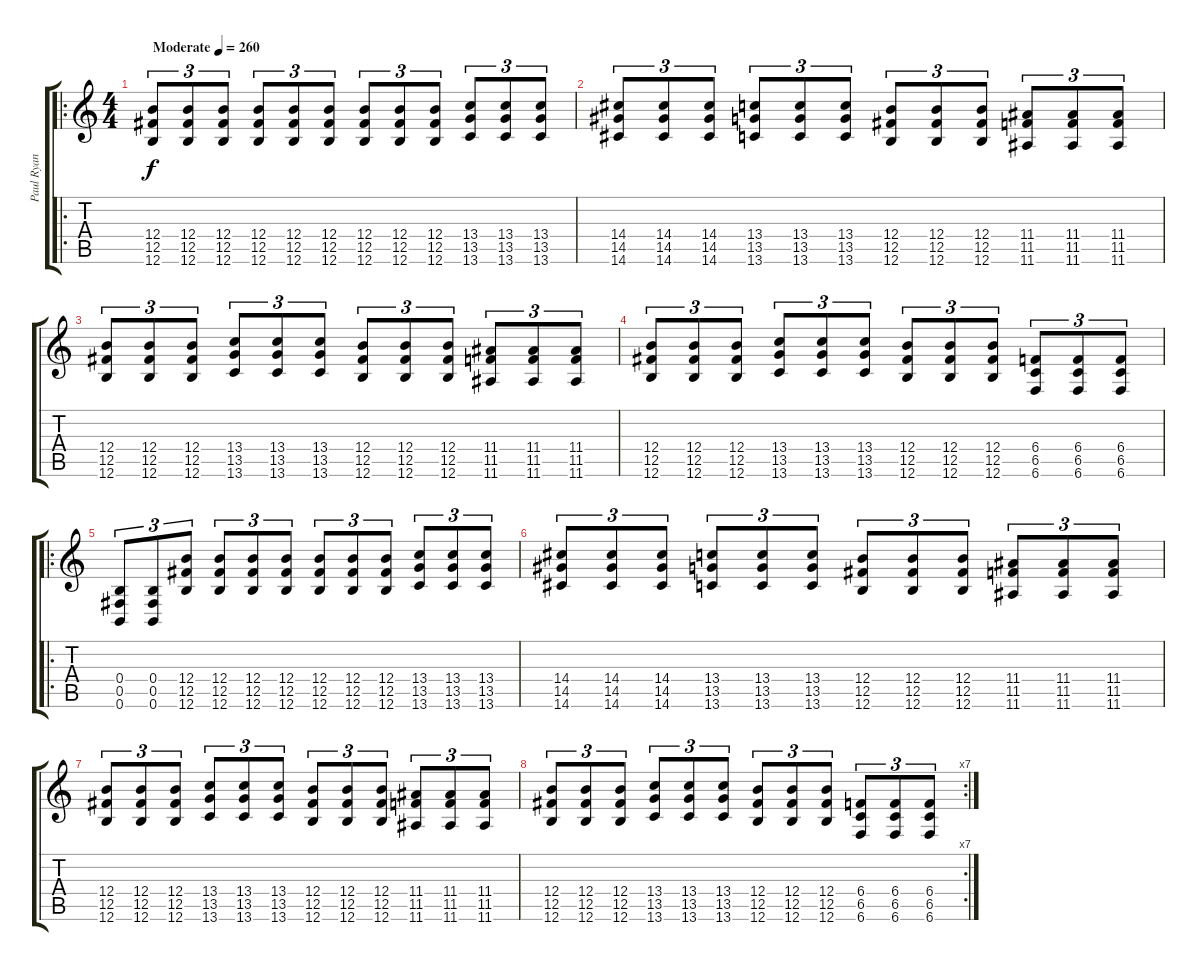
\track ("Paul Ryan" "Paul Ryan") {instrument distortionguitar}
\staff {score tabs}
\tuning (Db4 Ab3 E3 B2 Gb2 B1) {hide}
\ro
\ts (4 4)
\tempo (260 "Moderate")
\clef g2
\ks c
(12.4 12.5 12.6).8{tu (3 2) dy f instrument distortionguitar} (12.4 12.5 12.6).8{tu (3 2)} (12.4 12.5 12.6).8{tu (3 2)} (12.4 12.5 12.6).8{tu (3 2)} (12.4 12.5 12.6).8{tu (3 2)} (12.4 12.5 12.6).8{tu (3 2)} (12.4 12.5 12.6).8{tu (3 2)} (12.4 12.5 12.6).8{tu (3 2)} (12.4 12.5 12.6).8{tu (3 2)} (13.4 13.5 13.6).8{tu (3 2)} (13.4 13.5 13.6).8{tu (3 2)} (13.4 13.5 13.6).8{tu (3 2)} |
(14.4 14.5 14.6).8{tu (3 2)} (14.4 14.5 14.6).8{tu (3 2)} (14.4 14.5 14.6).8{tu (3 2)} (13.4 13.5 13.6).8{tu (3 2)} (13.4 13.5 13.6).8{tu (3 2)} (13.4 13.5 13.6).8{tu (3 2)} (12.4 12.5 12.6).8{tu (3 2)} (12.4 12.5 12.6).8{tu (3 2)} (12.4 12.5 12.6).8{tu (3 2)} (11.4 11.5 11.6).8{tu (3 2)} (11.4 11.5 11.6).8{tu (3 2)} (11.4 11.5 11.6).8{tu (3 2)} |
(12.4 12.5 12.6).8{tu (3 2)} (12.4 12.5 12.6).8{tu (3 2)} (12.4 12.5 12.6).8{tu (3 2)} (13.4 13.5 13.6).8{tu (3 2)} (13.4 13.5 13.6).8{tu (3 2)} (13.4 13.5 13.6).8{tu (3 2)} (12.4 12.5 12.6).8{tu (3 2)} (12.4 12.5 12.6).8{tu (3 2)} (12.4 12.5 12.6).8{tu (3 2)} (11.4 11.5 11.6).8{tu (3 2)} (11.4 11.5 11.6).8{tu (3 2)} (11.4 11.5 11.6).8{tu (3 2)} |
(12.4 12.5 12.6).8{tu (3 2)} (12.4 12.5 12.6).8{tu (3 2)} (12.4 12.5 12.6).8{tu (3 2)} (13.4 13.5 13.6).8{tu (3 2)} (13.4 13.5 13.6).8{tu (3 2)} (13.4 13.5 13.6).8{tu (3 2)} (12.4 12.5 12.6).8{tu (3 2)} (12.4 12.5 12.6).8{tu (3 2)} (12.4 12.5 12.6).8{tu (3 2)} (6.4 6.5 6.6).8{tu (3 2)} (6.4 6.5 6.6).8{tu (3 2)} (6.4 6.5 6.6).8{tu (3 2)} |
\ro
(0.4 0.5 0.6).8{tu (3 2)} (0.4 0.5 0.6).8{tu (3 2)} (12.4 12.5 12.6).8{tu (3 2)} (12.4 12.5 12.6).8{tu (3 2)} (12.4 12.5 12.6).8{tu (3 2)} (12.4 12.5 12.6).8{tu (3 2)} (12.4 12.5 12.6).8{tu (3 2)} (12.4 12.5 12.6).8{tu (3 2)} (12.4 12.5 12.6).8{tu (3 2)} (13.4 13.5 13.6).8{tu (3 2)} (13.4 13.5 13.6).8{tu (3 2)} (13.4 13.5 13.6).8{tu (3 2)} |
(14.4 14.5 14.6).8{tu (3 2)} (14.4 14.5 14.6).8{tu (3 2)} (14.4 14.5 14.6).8{tu (3 2)} (13.4 13.5 13.6).8{tu (3 2)} (13.4 13.5 13.6).8{tu (3 2)} (13.4 13.5 13.6).8{tu (3 2)} (12.4 12.5 12.6).8{tu (3 2)} (12.4 12.5 12.6).8{tu (3 2)} (12.4 12.5 12.6).8{tu (3 2)} (11.4 11.5 11.6).8{tu (3 2)} (11.4 11.5 11.6).8{tu (3 2)} (11.4 11.5 11.6).8{tu (3 2)} |
(12.4 12.5 12.6).8{tu (3 2)} (12.4 12.5 12.6).8{tu (3 2)} (12.4 12.5 12.6).8{tu (3 2)} (13.4 13.5 13.6).8{tu (3 2)} (13.4 13.5 13.6).8{tu (3 2)} (13.4 13.5 13.6).8{tu (3 2)} (12.4 12.5 12.6).8{tu (3 2)} (12.4 12.5 12.6).8{tu (3 2)} (12.4 12.5 12.6).8{tu (3 2)} (11.4 11.5 11.6).8{tu (3 2)} (11.4 11.5 11.6).8{tu (3 2)} (11.4 11.5 11.6).8{tu (3 2)} |
\rc 7
(12.4 12.5 12.6).8{tu (3 2)} (12.4 12.5 12.6).8{tu (3 2)} (12.4 12.5 12.6).8{tu (3 2)} (13.4 13.5 13.6).8{tu (3 2)} (13.4 13.5 13.6).8{tu (3 2)} (13.4 13.5 13.6).8{tu (3 2)} (12.4 12.5 12.6).8{tu (3 2)} (12.4 12.5 12.6).8{tu (3 2)} (12.4 12.5 12.6).8{tu (3 2)} (6.4 6.5 6.6).8{tu (3 2)} (6.4 6.5 6.6).8{tu (3 2)} (6.4 6.5 6.6).8{tu (3 2)}
